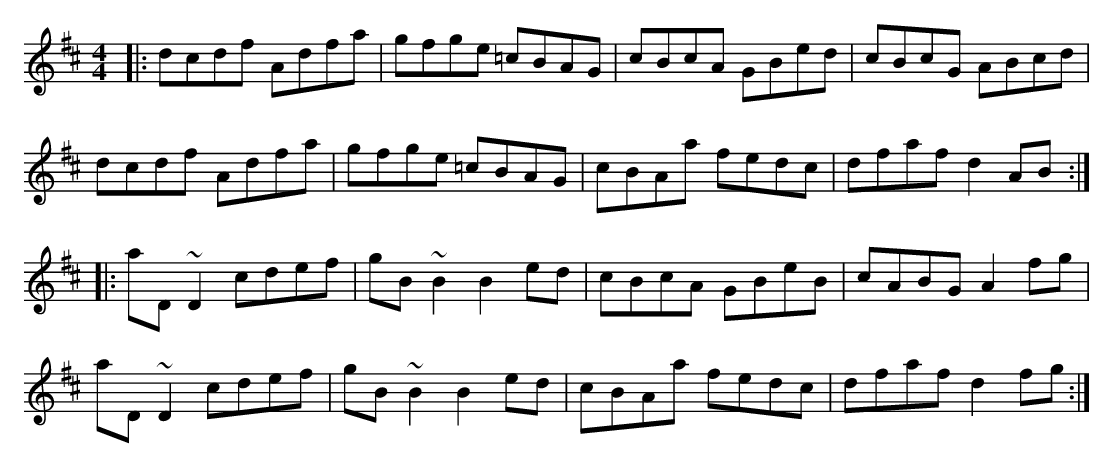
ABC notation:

X:1
M:4/4
K:D
|:dcdf Adfa|gfge =cBAG|cBcA GBed|cBcG ABcd|
dcdf Adfa|gfge =cBAG|cBAa fedc|dfafd2AB:|
|:aD~D2cdef|gB~B2B2ed|cBcA GBeB|cABG A2fg|
aD~D2cdef|gB~B2B2ed|cBAa fedc|dfafd2fg:|
